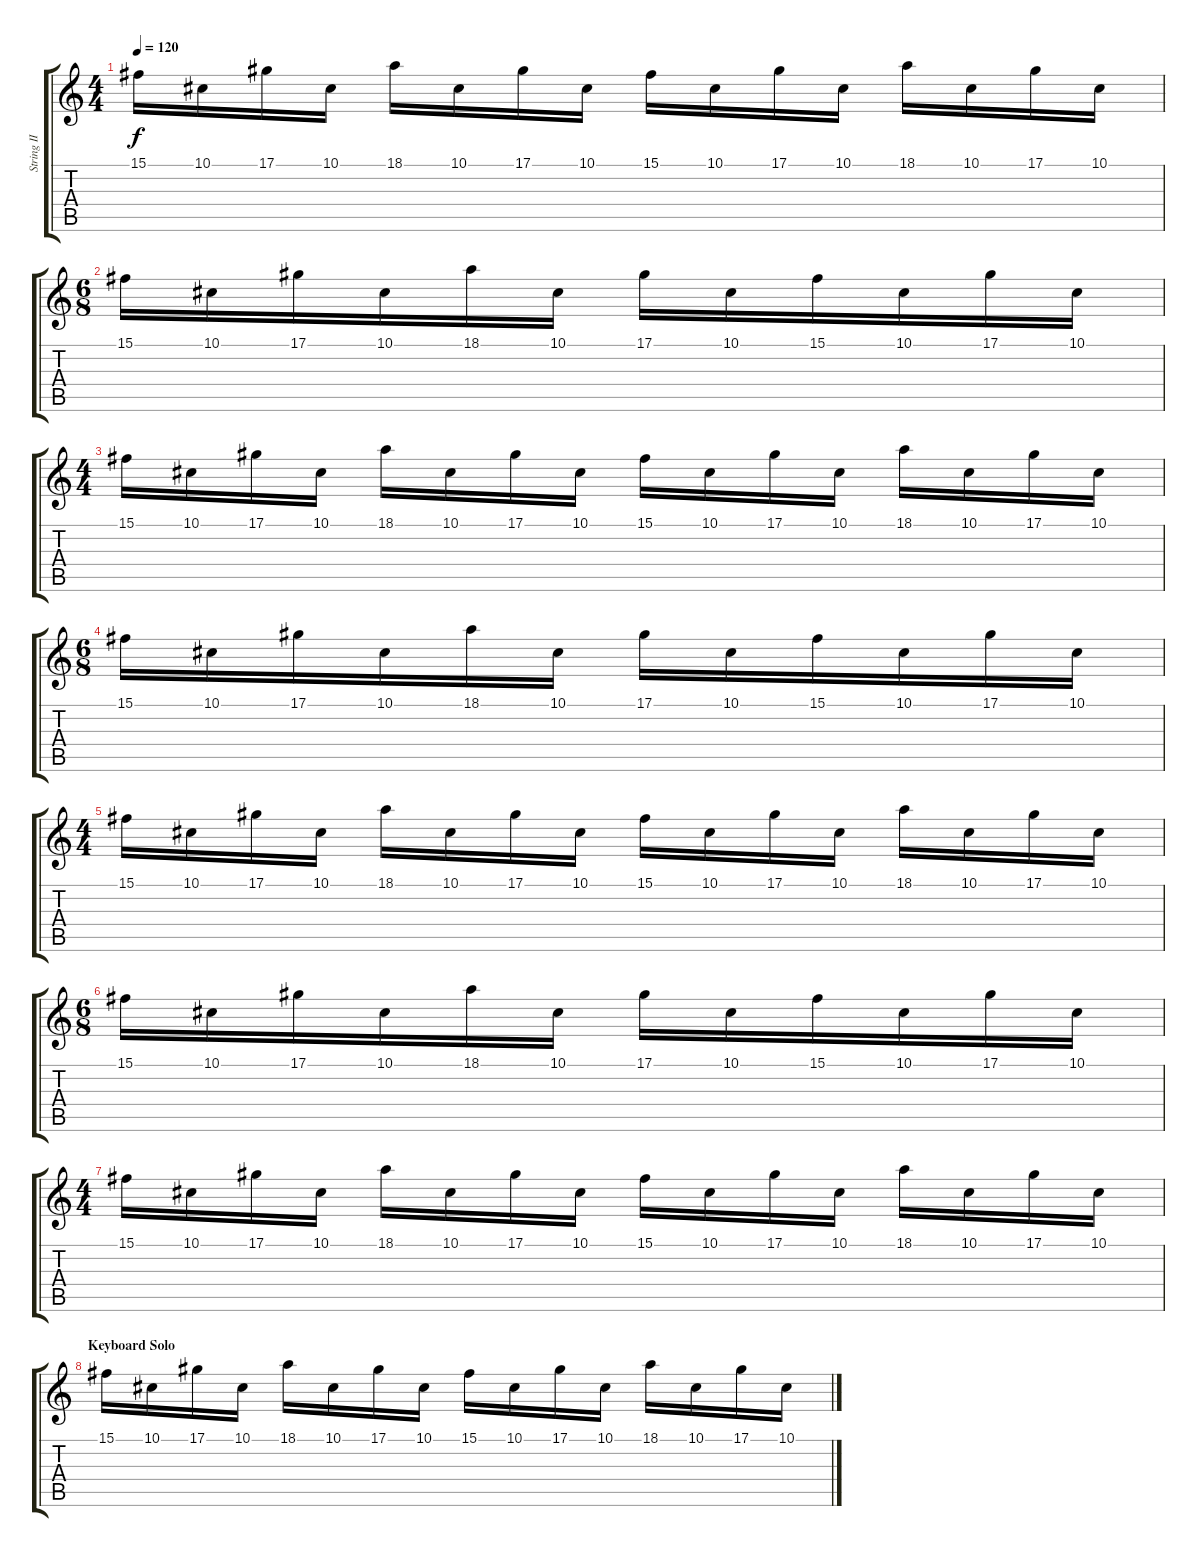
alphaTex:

\track ("String II" "String II") {instrument stringensemble1}
\staff {score tabs}
\tuning (Eb4 Bb3 Gb3 Db3 Ab2 Eb2) {hide}
\ts (4 4)
\tempo 120
\clef g2
\ks c
15.1.16{dy f} 10.1.16 17.1.16 10.1.16 18.1.16 10.1.16 17.1.16 10.1.16 15.1.16 10.1.16 17.1.16 10.1.16 18.1.16 10.1.16 17.1.16 10.1.16 |
\ts (6 8)
15.1.16 10.1.16 17.1.16 10.1.16 18.1.16 10.1.16 17.1.16 10.1.16 15.1.16 10.1.16 17.1.16 10.1.16 |
\ts (4 4)
15.1.16 10.1.16 17.1.16 10.1.16 18.1.16 10.1.16 17.1.16 10.1.16 15.1.16 10.1.16 17.1.16 10.1.16 18.1.16 10.1.16 17.1.16 10.1.16 |
\ts (6 8)
15.1.16 10.1.16 17.1.16 10.1.16 18.1.16 10.1.16 17.1.16 10.1.16 15.1.16 10.1.16 17.1.16 10.1.16 |
\ts (4 4)
15.1.16 10.1.16 17.1.16 10.1.16 18.1.16 10.1.16 17.1.16 10.1.16 15.1.16 10.1.16 17.1.16 10.1.16 18.1.16 10.1.16 17.1.16 10.1.16 |
\ts (6 8)
15.1.16 10.1.16 17.1.16 10.1.16 18.1.16 10.1.16 17.1.16 10.1.16 15.1.16 10.1.16 17.1.16 10.1.16 |
\ts (4 4)
15.1.16 10.1.16 17.1.16 10.1.16 18.1.16 10.1.16 17.1.16 10.1.16 15.1.16 10.1.16 17.1.16 10.1.16 18.1.16 10.1.16 17.1.16 10.1.16 |
\section ("" "Keyboard Solo")
15.1.16{instrument pad3polysynth} 10.1.16 17.1.16 10.1.16 18.1.16 10.1.16 17.1.16 10.1.16 15.1.16 10.1.16 17.1.16 10.1.16 18.1.16 10.1.16 17.1.16 10.1.16
